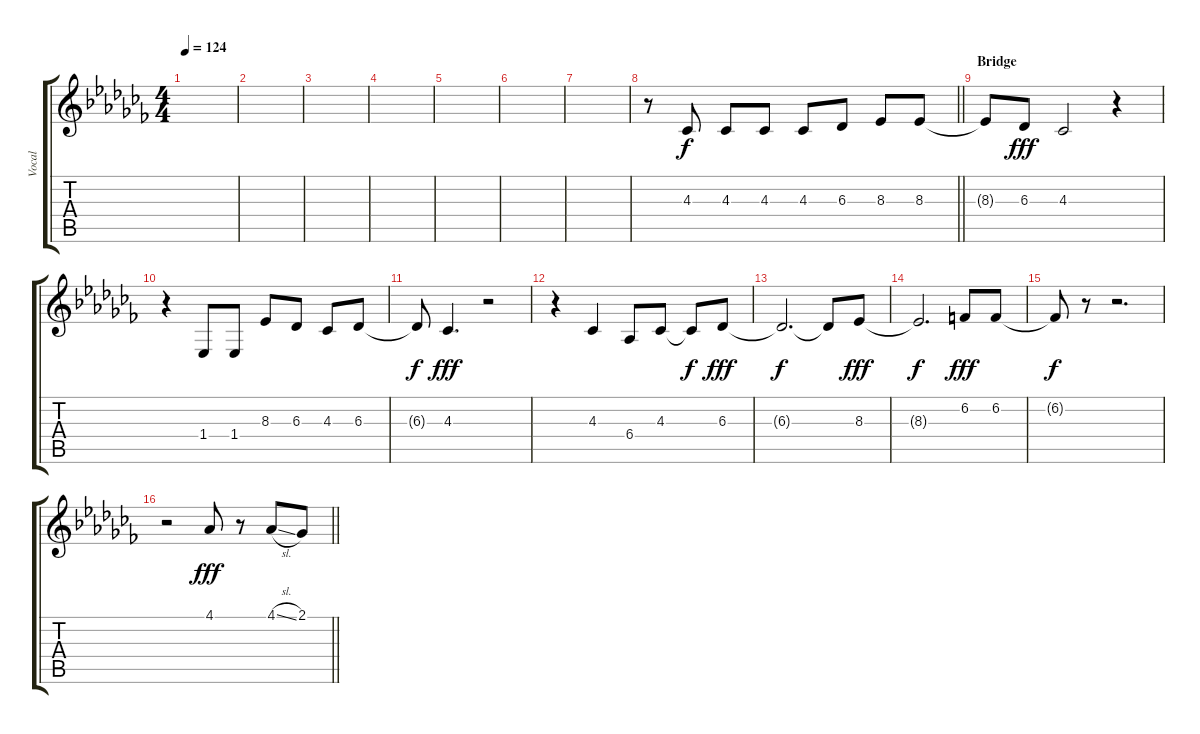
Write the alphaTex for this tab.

\track ("Vocal" "Vocal") {instrument lead6voice}
\staff {score tabs}
\tuning (E4 B3 G3 D3 A2 E2) {hide}
\ts (4 4)
\tempo 124
\clef g2
\ks cb
|
|
|
|
|
|
|
\barLineRight lightlight
r.8 4.3.8 4.3.8 4.3.8 4.3.8 6.3.8 8.3.8 8.3.8 |
\section ("" "Bridge")
8.3{t}.8{dy f} 6.3.8{dy fff} 4.3.2 r.4 |
r.4 1.4.8 1.4.8 8.3.8 6.3.8 4.3.8 6.3.8 |
6.3{t}.8{dy f} 4.3.4{d dy fff} r.2 |
r.4 4.3.4 6.4.8 4.3.8 4.3{t}.8{dy f} 6.3.8{dy fff} |
6.3{t}.2{d dy f} 6.3{t}.8 8.3.8{dy fff} |
8.3{t}.2{d dy f} 6.2.8{dy fff} 6.2.8 |
6.2{t}.8{dy f} r.8 r.2{d} |
\barLineRight lightlight
r.2 4.1.8{dy fff} r.8 4.1{sl}.8 2.1.8
